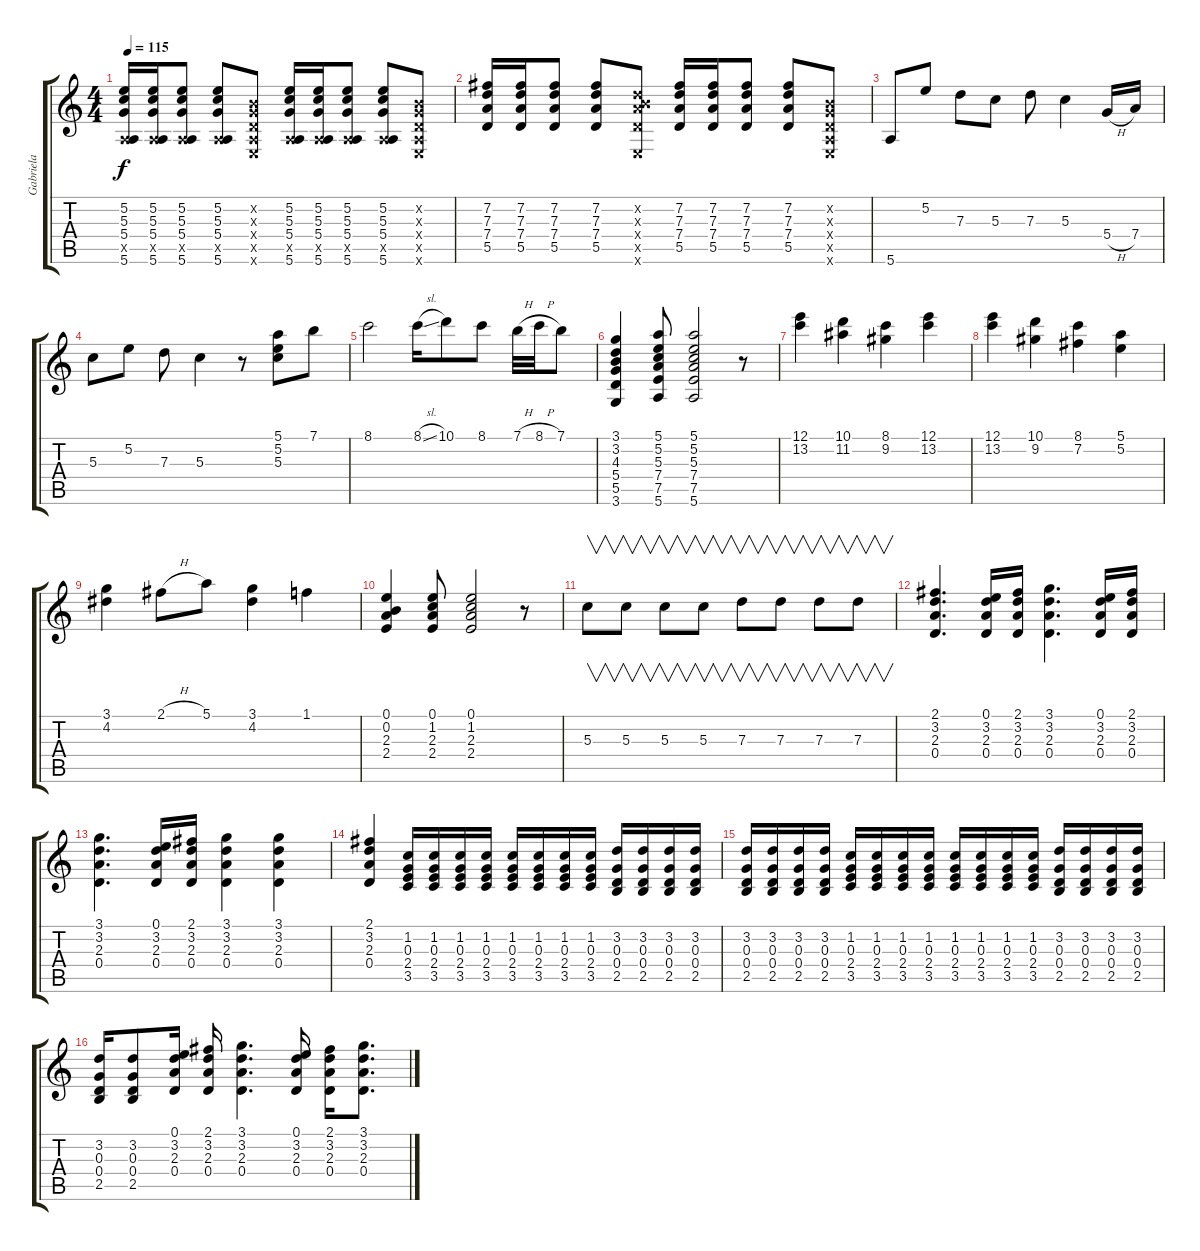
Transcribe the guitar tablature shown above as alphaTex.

\track ("Gabriela" "Gabriela") {instrument acousticguitarnylon}
\staff {score tabs}
\tuning (E4 B3 G3 D3 A2 E2) {hide}
\ts (4 4)
\tempo 115
\clef g2
\ks c
(5.2 5.3 5.4 0.5{x} 5.6).16{dy f} (5.2 5.3 5.4 0.5{x} 5.6).16 (5.2 5.3 5.4 0.5{x} 5.6).8 (5.2 5.3 5.4 0.5{x} 5.6).8 (0.2{x} 0.3{x} 0.4{x} 0.5{x} 0.6{x}).8 (5.2 5.3 5.4 0.5{x} 5.6).16 (5.2 5.3 5.4 0.5{x} 5.6).16 (5.2 5.3 5.4 0.5{x} 5.6).8 (5.2 5.3 5.4 0.5{x} 5.6).8 (0.2{x} 0.3{x} 0.4{x} 0.5{x} 0.6{x}).8 |
(7.2 7.3 7.4 5.5).16 (7.2 7.3 7.4 5.5).16 (7.2 7.3 7.4 5.5).8 (7.2 7.3 7.4 5.5).8 (0.2{x} 7.3{x} 7.4{x} 5.5{x} 0.6{x}).8 (7.2 7.3 7.4 5.5).16 (7.2 7.3 7.4 5.5).16 (7.2 7.3 7.4 5.5).8 (7.2 7.3 7.4 5.5).8 (0.2{x} 0.3{x} 0.4{x} 0.5{x} 0.6{x}).8 |
5.6.8{volume 13} 5.2.8 7.3.8 5.3.8 7.3.8 5.3.4 5.4{h}.16 7.4.16 |
5.3.8 5.2.8 7.3.8 5.3.4 r.8 (5.1 5.2 5.3).8 7.1.8 |
8.1.2 8.1{sl}.16 10.1.8 8.1.8 7.1{h}.32 8.1{h}.32 7.1.8 |
(3.1 3.2 4.3 5.4 5.5 3.6).4 (5.1 5.2 5.3 7.4 7.5 5.6).8 (5.1 5.2 5.3 7.4 7.5 5.6).2 r.8 |
(12.1 13.2).4 (10.1 11.2).4 (8.1 9.2).4 (12.1 13.2).4 |
(12.1 13.2).4 (10.1 9.2).4 (8.1 7.2).4 (5.1 5.2).4 |
(3.1 4.2).4 2.1{h}.8 5.1.8 (3.1 4.2).4 1.1.4 |
(0.1 0.2 2.3 2.4).4 (0.1 1.2 2.3 2.4).8 (0.1 1.2 2.3 2.4).2 r.8 |
5.3.8{v} 5.3.8{v} 5.3.8{v} 5.3.8{v} 7.3.8{v} 7.3.8{v} 7.3.8{v} 7.3.8{v} |
(2.1 3.2 2.3 0.4).4{d} (0.1 3.2 2.3 0.4).16 (2.1 3.2 2.3 0.4).16 (3.1 3.2 2.3 0.4).4{d} (0.1 3.2 2.3 0.4).16 (2.1 3.2 2.3 0.4).16 |
(3.1 3.2 2.3 0.4).4{d} (0.1 3.2 2.3 0.4).16 (2.1 3.2 2.3 0.4).16 (3.1 3.2 2.3 0.4).4 (3.1 3.2 2.3 0.4).4 |
(2.1 3.2 2.3 0.4).4 (1.2 0.3 2.4 3.5).16 (1.2 0.3 2.4 3.5).16 (1.2 0.3 2.4 3.5).16 (1.2 0.3 2.4 3.5).16 (1.2 0.3 2.4 3.5).16 (1.2 0.3 2.4 3.5).16 (1.2 0.3 2.4 3.5).16 (1.2 0.3 2.4 3.5).16 (3.2 0.3 0.4 2.5).16 (3.2 0.3 0.4 2.5).16 (3.2 0.3 0.4 2.5).16 (3.2 0.3 0.4 2.5).16 |
(3.2 0.3 0.4 2.5).16 (3.2 0.3 0.4 2.5).16 (3.2 0.3 0.4 2.5).16 (3.2 0.3 0.4 2.5).16 (1.2 0.3 2.4 3.5).16 (1.2 0.3 2.4 3.5).16 (1.2 0.3 2.4 3.5).16 (1.2 0.3 2.4 3.5).16 (1.2 0.3 2.4 3.5).16 (1.2 0.3 2.4 3.5).16 (1.2 0.3 2.4 3.5).16 (1.2 0.3 2.4 3.5).16 (3.2 0.3 0.4 2.5).16 (3.2 0.3 0.4 2.5).16 (3.2 0.3 0.4 2.5).16 (3.2 0.3 0.4 2.5).16 |
(3.2 0.3 0.4 2.5).16 (3.2 0.3 0.4 2.5).8 (0.1 3.2 2.3 0.4).16 (2.1 3.2 2.3 0.4).16 (3.1 3.2 2.3 0.4).4{d} (0.1 3.2 2.3 0.4).16 (2.1 3.2 2.3 0.4).16 (3.1 3.2 2.3 0.4).8{d}
